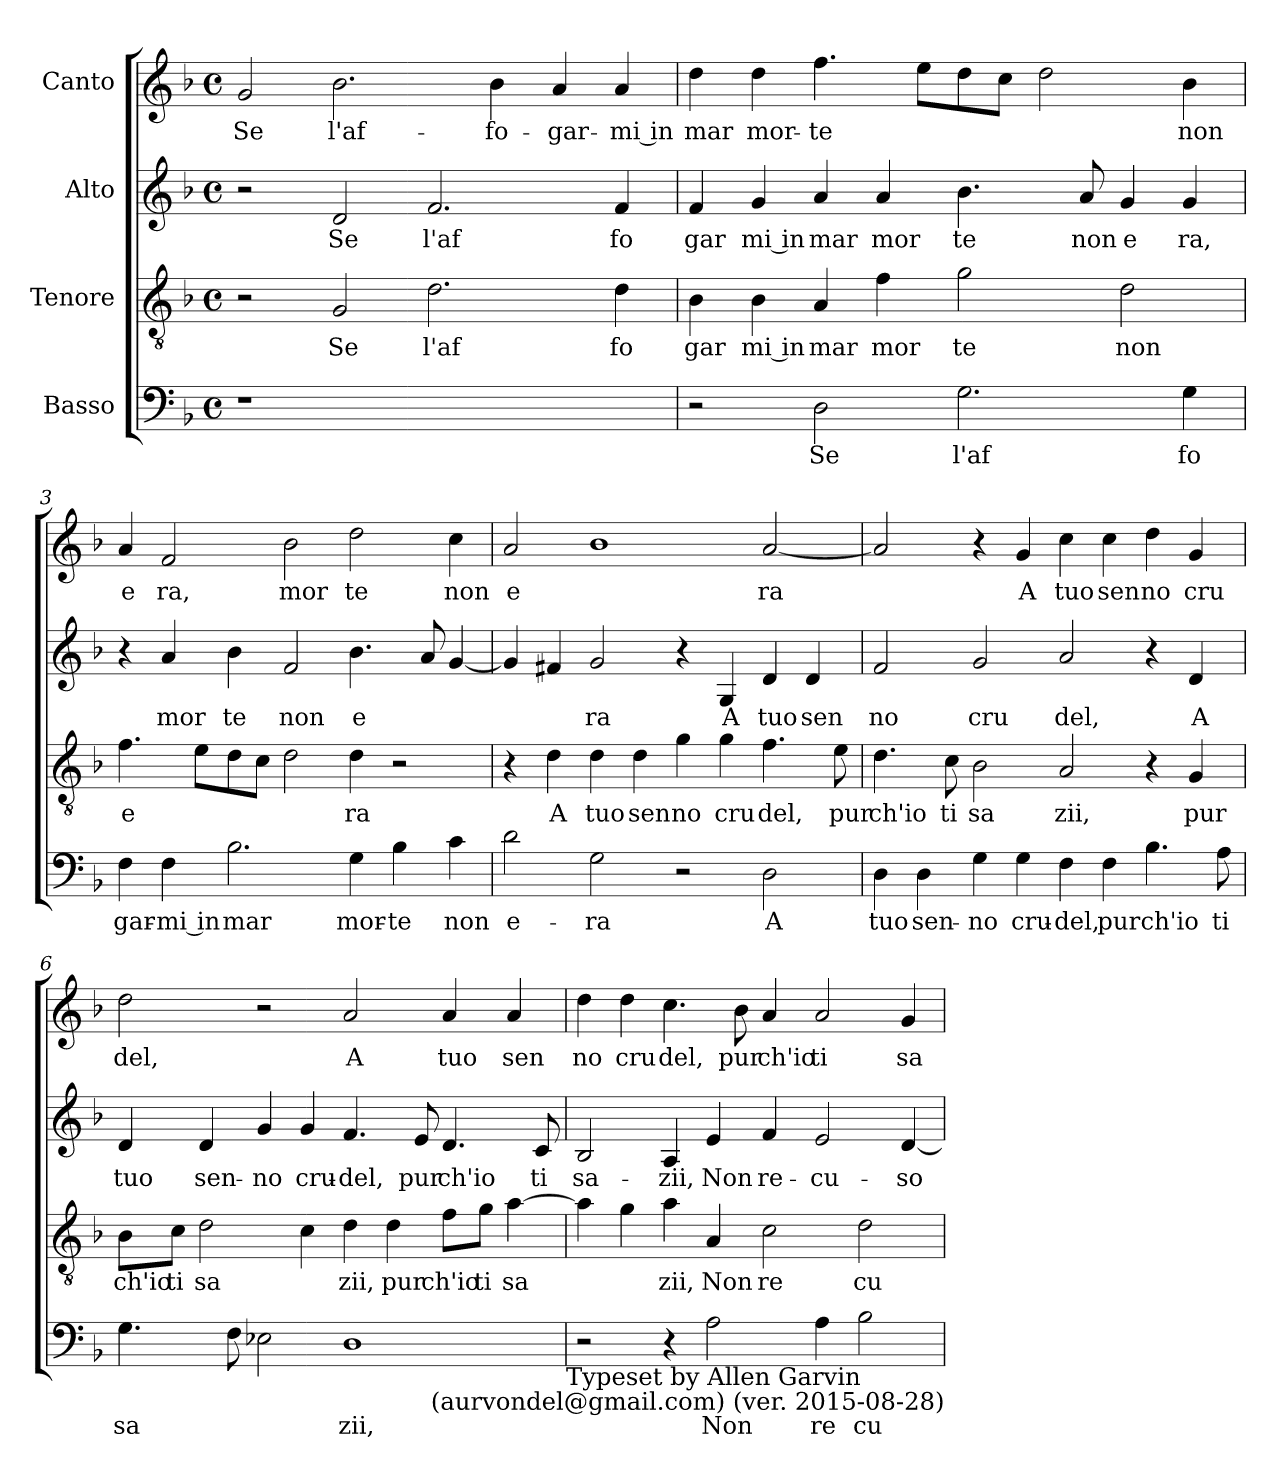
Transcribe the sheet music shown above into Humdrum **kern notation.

**kern	**text	**kern	**text	**kern	**text	**kern	**text
*part4	*part4	*part3	*part3	*part2	*part2	*part1	*part1
*staff4	*staff4	*staff3	*staff3	*staff2	*staff2	*staff1	*staff1
*I"Basso	*	*I"Tenore	*	*I"Alto	*	*I"Canto	*
!!LO:PB:g=z
*stria5	*	*stria5	*	*stria5	*	*stria5	*
*clefF4	*	*clefGv2	*	*clefG2	*	*clefG2	*
*k[b-]	*	*k[b-]	*	*k[b-]	*	*k[b-]	*
*F:	*	*F:	*	*F:	*	*F:	*
*M4/4	*	*M4/4	*	*M4/4	*	*M4/4	*
*met(c)	*	*met(c)	*	*met(c)	*	*met(c)	*
=1	=1	=1	=1	=1	=1	=1	=1
!	!	!	!	!	!	!	!LO:LY:b:cj
1r	.	2r	.	2r	.	2g/	-Se
!	!	!	!LO:LY:b:cj	!	!LO:LY:b:cj	!	!LO:LY:b:cj
.	.	2G/	Se	2d/	-Se	2.b-\	l'af-
!	!	!	!LO:LY:b:cj	!	!LO:LY:b:cj	!	!
1ryy	.	2.d\	l'af	2.f/	l'af	.	.
!	!	!	!	!	!	!	!LO:LY:b:cj
.	.	.	.	.	.	4b-\	-fo-
!	!	!	!	!	!	!	!LO:LY:b:cj
.	.	.	.	.	.	4a/	-gar-
!	!	!	!LO:LY:b:cj	!	!LO:LY:b:cj	!	!LO:LY:b:rj
.	.	4d\	fo	4f/	fo	4a/	-mi in
=2	=2	=2	=2	=2	=2	=2	=2
!	!	!	!LO:LY:b:cj	!	!LO:LY:b:cj	!	!LO:LY:b:cj
2r	.	4B-\	gar	4f/	gar	4dd\	mar
!	!	!	!LO:LY:b:rj	!	!LO:LY:b:rj	!	!LO:LY:b:cj
.	.	4B-\	mi in	4g/	mi in	4dd\	mor-
!	!LO:LY:b:cj	!	!LO:LY:b:cj	!	!LO:LY:b:cj	!	!LO:LY:b:cj
2D\	Se	4A/	mar	4a/	mar	4.ff\	-te
!	!	!	!LO:LY:b:cj	!	!LO:LY:b:cj	!	!
.	.	4f\	mor	4a/	mor	.	.
.	.	.	.	.	.	8ee\L	.
!	!LO:LY:b:cj	!	!LO:LY:b:cj	!	!LO:LY:b:cj	!	!
2.G\	l'af	2g\	te	4.b-\	te	8dd\	.
.	.	.	.	.	.	8cc\J	.
.	.	.	.	.	.	2dd\	.
!	!	!	!	!	!LO:LY:b:cj	!	!
.	.	.	.	8a/	non	.	.
!	!	!	!LO:LY:b:cj	!	!LO:LY:b:cj	!	!
.	.	2d\	non	4g/	e	.	.
!	!LO:LY:b:cj	!	!	!	!LO:LY:b:cj	!	!LO:LY:b:cj
4G\	fo	.	.	4g/	ra,	4b-\	non
!!LO:LB:g=z
=3	=3	=3	=3	=3	=3	=3	=3
!	!LO:LY:b:cj	!	!LO:LY:b:cj	!	!	!	!LO:LY:b:cj
4F\	gar-	4.f\	e	4r	.	4a/	e
!	!LO:LY:b:rj	!	!	!	!LO:LY:b:cj	!	!LO:LY:b:cj
4F\	-mi in	.	.	4a/	mor	2f/	ra,
.	.	8e\L	.	.	.	.	.
!	!LO:LY:b:cj	!	!	!	!LO:LY:b:cj	!	!
2.B-\	mar	8d\	.	4b-\	te	.	.
.	.	8c\J	.	.	.	.	.
!	!	!	!	!	!LO:LY:b:cj	!	!LO:LY:b:cj
.	.	2d\	.	2f/	non	2b-\	mor
!	!LO:LY:b:cj	!	!LO:LY:b:cj	!	!LO:LY:b:cj	!	!LO:LY:b:cj
4G\	mor-	4d\	ra	4.b-\	e	2dd\	te
!	!LO:LY:b:cj	!	!	!	!	!	!
4B-\	-te	2r	.	.	.	.	.
.	.	.	.	8a/	.	.	.
!	!LO:LY:b:cj	!	!	!	!	!	!LO:LY:b:cj
4c\	non	.	.	[<4g/	.	4cc\	non
=4	=4	=4	=4	=4	=4	=4	=4
!	!LO:LY:b:cj	!	!	!	!	!	!LO:LY:b:cj
2d\	e-	4r	.	4g/]	.	2a/	e
!	!	!	!LO:LY:b:cj	!	!	!	!
.	.	4d\	A	4f#/	.	.	.
!	!LO:LY:b:cj	!	!LO:LY:b:cj	!	!LO:LY:b:cj	!	!
2G\	-ra	4d\	tuo	2g/	ra	1b-	.
!	!	!	!LO:LY:b:cj	!	!	!	!
.	.	4d\	sen	.	.	.	.
!	!	!	!LO:LY:b:cj	!	!	!	!
2r	.	4g\	no	4r	.	.	.
!	!	!	!LO:LY:b:cj	!	!LO:LY:b:cj	!	!
.	.	4g\	cru	4G/	A	.	.
!	!LO:LY:b:cj	!	!LO:LY:b:cj	!	!LO:LY:b:cj	!	!LO:LY:b:cj
2D\	A	4.f\	del,	4d/	tuo	[<2a/	ra
!	!	!	!	!	!LO:LY:b:cj	!	!
.	.	.	.	4d/	sen	.	.
!	!	!	!LO:LY:b:cj	!	!	!	!
.	.	8e\	pur	.	.	.	.
=5	=5	=5	=5	=5	=5	=5	=5
!	!LO:LY:b:cj	!	!LO:LY:b:cj	!	!LO:LY:b:cj	!	!
4D\	tuo	4.d\	ch'io	2f/	no	2a/]	.
!	!LO:LY:b:cj	!	!	!	!	!	!
4D\	sen-	.	.	.	.	.	.
!	!	!	!LO:LY:b:cj	!	!	!	!
.	.	8c\	ti	.	.	.	.
!	!LO:LY:b:cj	!	!LO:LY:b:cj	!	!LO:LY:b:cj	!	!
4G\	-no	2B-\	sa	2g/	cru	4r	.
!	!LO:LY:b:cj	!	!	!	!	!	!LO:LY:b:cj
4G\	cru-	.	.	.	.	4g/	A
!	!LO:LY:b:cj	!	!LO:LY:b:cj	!	!LO:LY:b:cj	!	!LO:LY:b:cj
4F\	-del,	2A/	zii,	2a/	del,	4cc\	tuo
!	!LO:LY:b:cj	!	!	!	!	!	!LO:LY:b:cj
4F\	pur	.	.	.	.	4cc\	sen
!	!LO:LY:b:cj	!	!	!	!	!	!LO:LY:b:cj
4.B-\	ch'io	4r	.	4r	.	4dd\	no
!	!	!	!LO:LY:b:cj	!	!LO:LY:b:cj	!	!LO:LY:b:cj
.	.	4G/	pur	4d/	A	4g/	cru
!	!LO:LY:b:cj	!	!	!	!	!	!
8A\	ti	.	.	.	.	.	.
!!LO:LB:g=z
=6	=6	=6	=6	=6	=6	=6	=6
!	!LO:LY:b:cj	!	!LO:LY:b:cj	!	!LO:LY:b:cj	!	!LO:LY:b:cj
4.G\	sa	8B-\L	ch'io	4d/	tuo	2dd\	del,
!	!	!	!LO:LY:b:cj	!	!	!	!
.	.	8c\J	ti	.	.	.	.
!	!	!	!LO:LY:b:cj	!	!LO:LY:b:cj	!	!
.	.	2d\	sa	4d/	sen-	.	.
8F\	.	.	.	.	.	.	.
!	!	!	!	!	!LO:LY:b:cj	!	!
2E-X\	.	.	.	4g/	-no	2r	.
!	!	!	!	!	!LO:LY:b:cj	!	!
.	.	4c\	.	4g/	cru-	.	.
!	!LO:LY:b:cj	!	!LO:LY:b:cj	!	!LO:LY:b:cj	!	!LO:LY:b:cj
1D	zii,	4d\	zii,	4.f/	-del,	2a/	A
!	!	!	!LO:LY:b:cj	!	!	!	!
.	.	4d\	pur	.	.	.	.
!	!	!	!	!	!LO:LY:b:cj	!	!
.	.	.	.	8e/	pur	.	.
!	!	!	!LO:LY:b:cj	!	!LO:LY:b:cj	!	!LO:LY:b:cj
.	.	8f\L	ch'io	4.d/	ch'io	4a/	tuo
!	!	!	!LO:LY:b:cj	!	!	!	!
.	.	8g\J	ti	.	.	.	.
!	!	!	!LO:LY:b:cj	!	!	!	!LO:LY:b:cj
.	.	[>4a\	sa	.	.	4a/	sen
!	!	!	!	!	!LO:LY:b:cj	!	!
.	.	.	.	8c/	ti	.	.
!LO:TX:b:t=Typeset by Allen Garvin	!	!	!	!	!	!	!
=7	=7	=7	=7	=7	=7	=7	=7
!	!	!	!	!	!LO:LY:b:cj	!	!LO:LY:b:cj
2r	.	4a\]	.	2B-/	sa-	4dd\	no
!	!	!	!	!	!	!	!LO:LY:b:cj
.	.	4g\	.	.	.	4dd\	cru
!	!	!	!LO:LY:b:cj	!	!LO:LY:b:cj	!	!LO:LY:b:cj
4r	.	4a\	zii,	4A/	-zii,	4.cc\	del,
!	!LO:LY:b:cj	!	!LO:LY:b:cj	!	!LO:LY:b:cj	!	!
2A\	Non	4A/	Non	4e/	Non	.	.
!	!	!	!	!	!	!	!LO:LY:b:cj
.	.	.	.	.	.	8b-\	pur
!	!	!	!LO:LY:b:cj	!	!LO:LY:b:cj	!	!LO:LY:b:cj
.	.	2c\	re	4f/	re-	4a/	ch'io
!	!LO:LY:b:cj	!	!	!	!LO:LY:b:cj	!	!LO:LY:b:cj
4A\	re	.	.	2e/	-cu-	2a/	ti
!	!LO:LY:b:cj	!	!LO:LY:b:cj	!	!	!	!
2B-\	cu	2d\	cu	.	.	.	.
!	!	!	!	!	!LO:LY:b:cj	!	!LO:LY:b:cj
.	.	.	.	[<4d/	-so	4g/	sa
!LO:TX:b:t=(aurvondel@gmail.com) (ver. 2015-08-28)	!	!	!	!	!	!	!
=	=	=	=	=	=	=	=
*-	*-	*-	*-	*-	*-	*-	*-
